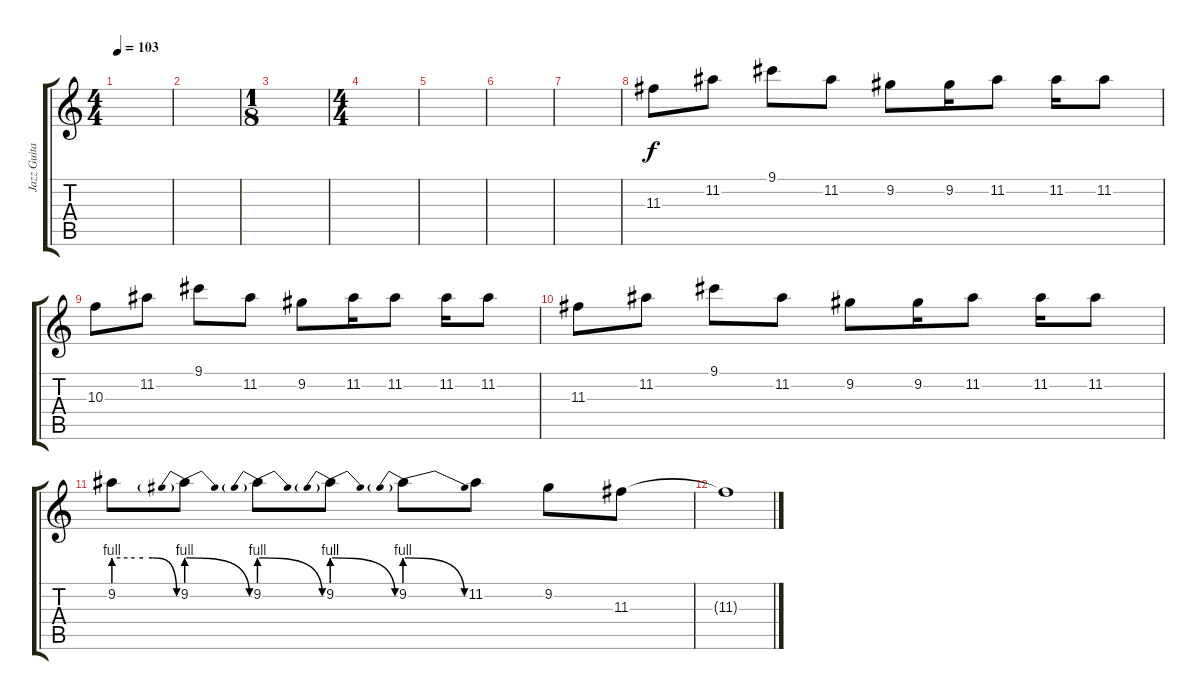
\track ("Jazz Guitar" "Jazz Guita") {instrument electricguitarjazz}
\staff {score tabs}
\tuning (E4 B3 G3 D3 A2 E2) {hide}
\ts (4 4)
\tempo 103
\clef g2
\ks c
|
|
\ts (1 8)
|
\ts (4 4)
|
|
|
|
11.3.8 11.2.8 9.1.8 11.2.8 9.2.8 9.2.16 11.2.8 11.2.16 11.2.8 |
10.3.8 11.2.8 9.1.8 11.2.8 9.2.8 11.2.16 11.2.8 11.2.16 11.2.8 |
11.3.8 11.2.8 9.1.8 11.2.8 9.2.8 9.2.16 11.2.8 11.2.16 11.2.8 |
9.2{be (custom 0 4 20 4 28 4 37 4 60 0)}.8 9.2{be (prebendrelease 0 4 60 0)}.8 9.2{be (prebendrelease 0 4 60 0)}.8 9.2{be (prebendrelease 0 4 60 0)}.8 9.2{be (prebendrelease 0 4 60 0)}.8 11.2.8 9.2.8 11.3.8 |
11.3{t}.1{volume 2}
